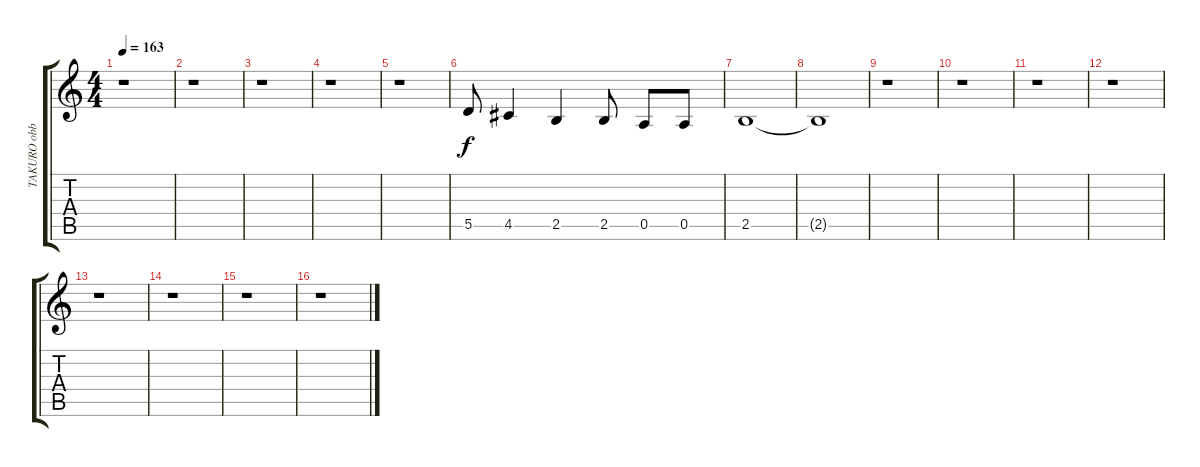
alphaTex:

\track ("TAKURO obbligato" "TAKURO obb") {instrument distortionguitar}
\staff {score tabs}
\tuning (E4 B3 G3 D3 A2 E2) {hide}
\ts (4 4)
\tempo 163
\clef g2
\ks c
r.1{dy f} |
r.1 |
r.1 |
r.1 |
r.1 |
5.5.8 4.5.4 2.5.4 2.5.8 0.5.8 0.5.8 |
2.5.1 |
2.5{t}.1 |
r.1 |
r.1 |
r.1 |
r.1 |
r.1 |
r.1 |
r.1 |
r.1
